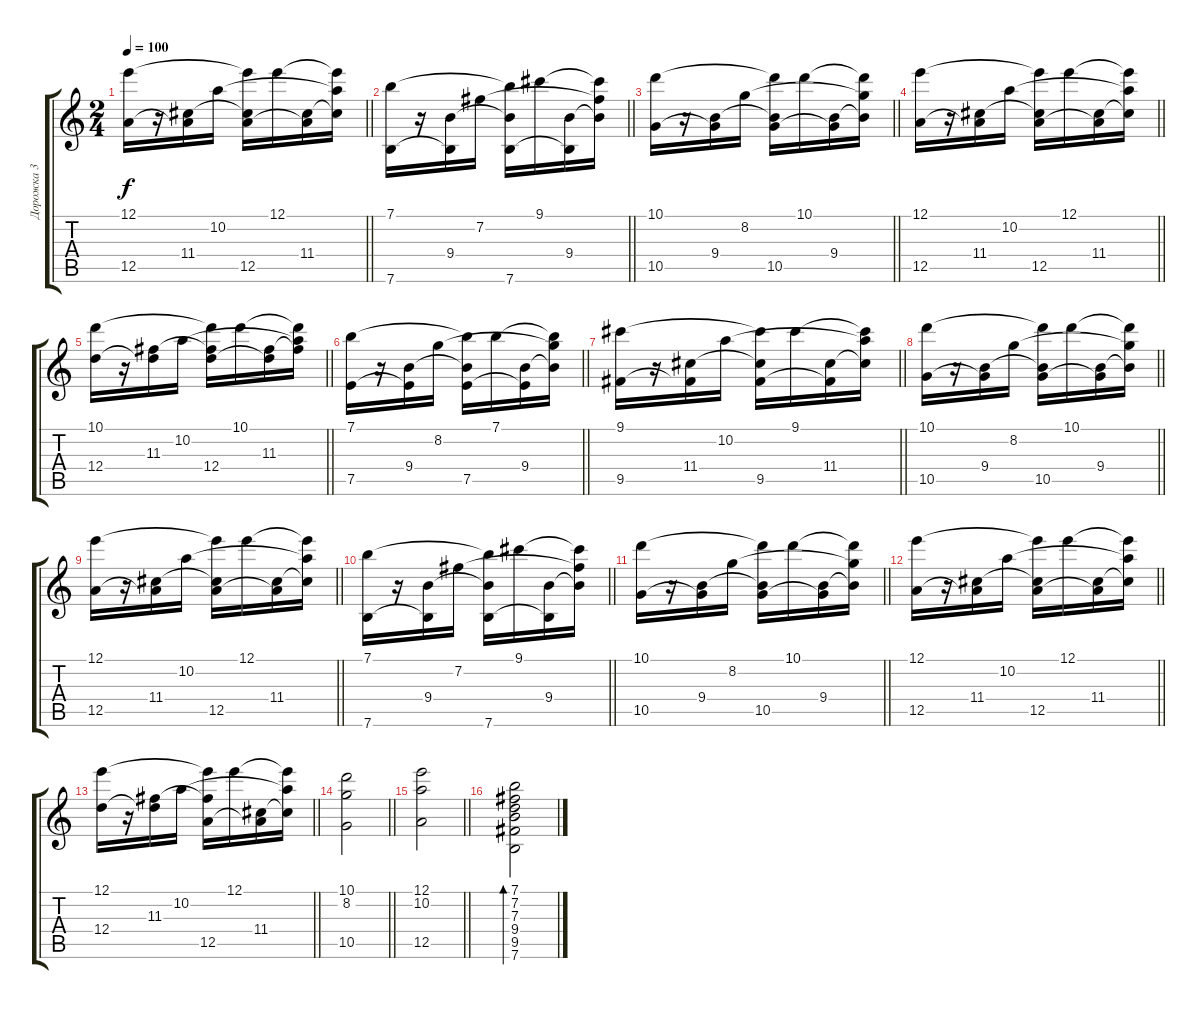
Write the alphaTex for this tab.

\track ("Дорожка 3" "Дорожка 3") {instrument acousticguitarsteel}
\staff {score tabs}
\tuning (E4 B3 G3 D3 A2 E2) {hide}
\ts (2 4)
\tempo 100
\clef g2
\barLineRight lightlight
\ks c
(12.1 12.5).16{dy f} r.16 (11.4 12.5{t}).16 10.2.16 (12.1{t} 11.4{t} 12.5).16 12.1.16 (11.4 12.5{t}).16 (12.1{t} 10.2{t} 11.4{t}).16 |
\barLineRight lightlight
(7.1 7.6).16 r.16 (9.4 7.6{t}).16 7.2.16 (7.1{t} 9.4{t} 7.6).16 9.1.16 (9.4 7.6{t}).16 (9.1{t} 7.2{t} 9.4{t}).16 |
\barLineRight lightlight
(10.1 10.5).16 r.16 (9.4 10.5{t}).16 8.2.16 (10.1{t} 9.4{t} 10.5).16 10.1.16 (9.4 10.5{t}).16 (10.1{t} 8.2{t} 9.4{t}).16 |
\barLineRight lightlight
(12.1 12.5).16 r.16 (11.4 12.5{t}).16 10.2.16 (12.1{t} 11.4{t} 12.5).16 12.1.16 (11.4 12.5{t}).16 (12.1{t} 10.2{t} 11.4{t}).16 |
\barLineRight lightlight
(10.1 12.4).16 r.16 (11.3 12.4{t}).16 10.2.16 (10.1{t} 11.3{t} 12.4).16 10.1.16 (11.3 12.4{t}).16 (10.1{t} 10.2{t} 11.3{t}).16 |
\barLineRight lightlight
(7.1 7.5).16 r.16 (9.4 7.5{t}).16 8.2.16 (7.1{t} 9.4{t} 7.5).16 7.1.16 (9.4 7.5{t}).16 (7.1{t} 8.2{t} 9.4{t}).16 |
\barLineRight lightlight
(9.1 9.5).16 r.16 (11.4 9.5{t}).16 10.2.16 (9.1{t} 11.4{t} 9.5).16 9.1.16 (11.4 9.5{t}).16 (9.1{t} 10.2{t} 11.4{t}).16 |
\barLineRight lightlight
(10.1 10.5).16 r.16 (9.4 10.5{t}).16 8.2.16 (10.1{t} 9.4{t} 10.5).16 10.1.16 (9.4 10.5{t}).16 (10.1{t} 8.2{t} 9.4{t}).16 |
\barLineRight lightlight
(12.1 12.5).16 r.16 (11.4 12.5{t}).16 10.2.16 (12.1{t} 11.4{t} 12.5).16 12.1.16 (11.4 12.5{t}).16 (12.1{t} 10.2{t} 11.4{t}).16 |
\barLineRight lightlight
(7.1 7.6).16 r.16 (9.4 7.6{t}).16 7.2.16 (7.1{t} 9.4{t} 7.6).16 9.1.16 (9.4 7.6{t}).16 (9.1{t} 7.2{t} 9.4{t}).16 |
\barLineRight lightlight
(10.1 10.5).16 r.16 (9.4 10.5{t}).16 8.2.16 (10.1{t} 9.4{t} 10.5).16 10.1.16 (9.4 10.5{t}).16 (10.1{t} 8.2{t} 9.4{t}).16 |
\barLineRight lightlight
(12.1 12.5).16 r.16 (11.4 12.5{t}).16 10.2.16 (12.1{t} 11.4{t} 12.5).16 12.1.16 (11.4 12.5{t}).16 (12.1{t} 10.2{t} 11.4{t}).16 |
\barLineRight lightlight
(12.1 12.4).16 r.16 (11.3 12.4{t}).16 10.2.16 (12.1{t} 11.3{t} 12.5).16 12.1.16 (11.4 12.5{t}).16 (12.1{t} 10.2{t} 11.4{t}).16 |
\barLineRight lightlight
(10.1 8.2 10.5).2 |
\barLineRight lightlight
(12.1 10.2 12.5).2 |
(7.1 7.2 7.3 9.4 9.5 7.6).2{bd 60}
